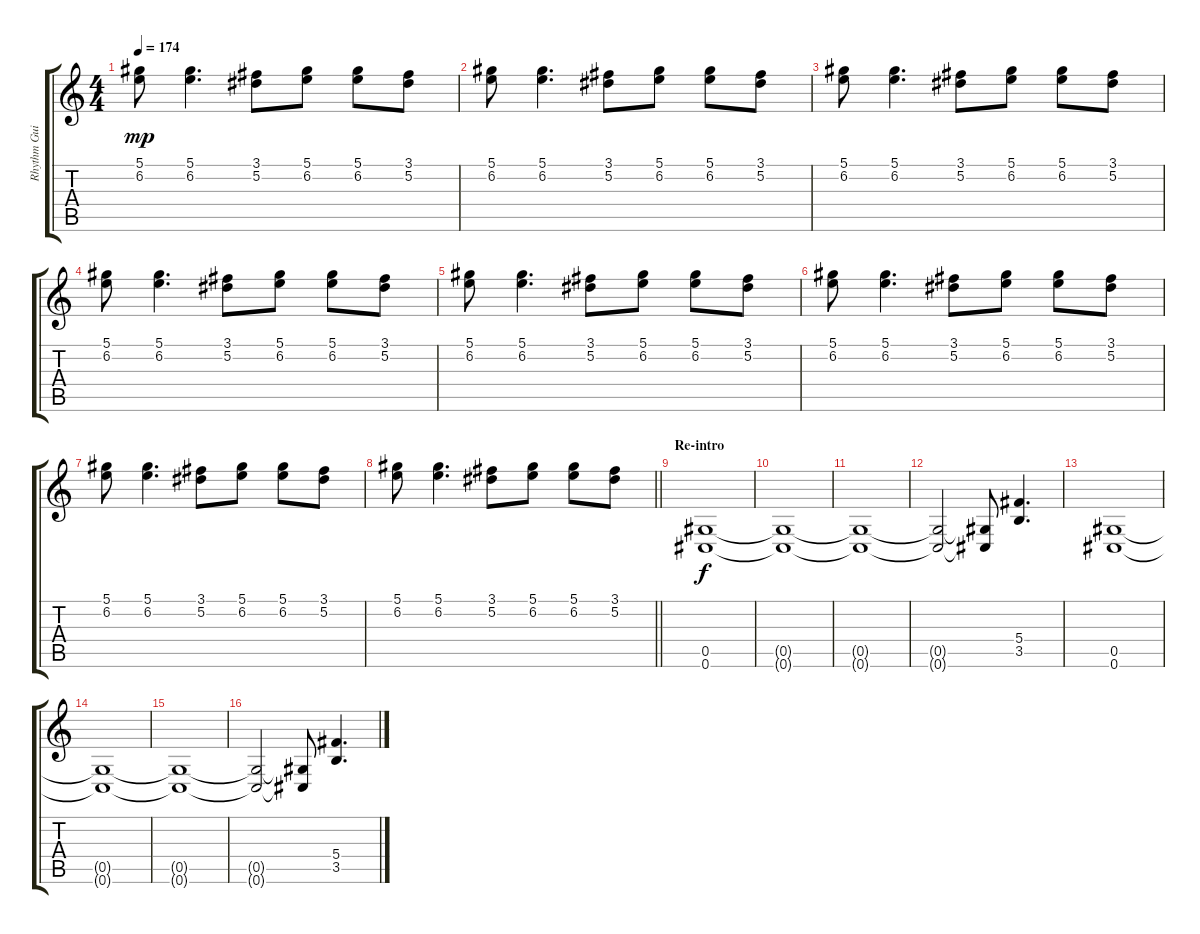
\track ("Rhythm Guitar" "Rhythm Gui") {instrument distortionguitar}
\staff {score tabs}
\tuning (Eb4 Bb3 Gb3 Db3 Ab2 Db2) {hide}
\ts (4 4)
\tempo 174
\clef g2
\ks c
(5.1 6.2).8{dy mp} (5.1 6.2).4{d} (3.1 5.2).8 (5.1 6.2).8 (5.1 6.2).8 (3.1 5.2).8 |
(5.1 6.2).8 (5.1 6.2).4{d} (3.1 5.2).8 (5.1 6.2).8 (5.1 6.2).8 (3.1 5.2).8 |
(5.1 6.2).8 (5.1 6.2).4{d} (3.1 5.2).8 (5.1 6.2).8 (5.1 6.2).8 (3.1 5.2).8 |
(5.1 6.2).8 (5.1 6.2).4{d} (3.1 5.2).8 (5.1 6.2).8 (5.1 6.2).8 (3.1 5.2).8 |
(5.1 6.2).8 (5.1 6.2).4{d} (3.1 5.2).8 (5.1 6.2).8 (5.1 6.2).8 (3.1 5.2).8 |
(5.1 6.2).8 (5.1 6.2).4{d} (3.1 5.2).8 (5.1 6.2).8 (5.1 6.2).8 (3.1 5.2).8 |
(5.1 6.2).8 (5.1 6.2).4{d} (3.1 5.2).8 (5.1 6.2).8 (5.1 6.2).8 (3.1 5.2).8 |
\barLineRight lightlight
(5.1 6.2).8 (5.1 6.2).4{d} (3.1 5.2).8 (5.1 6.2).8 (5.1 6.2).8 (3.1 5.2).8 |
\section ("" "Re-intro")
(0.5 0.6).1{dy f} |
(0.5{t} 0.6{t}).1 |
(0.5{t} 0.6{t}).1 |
(0.5{t} 0.6{t}).2 (0.5{t} 0.6{t}).8 (5.4 3.5).4{d} |
(0.5 0.6).1 |
(0.5{t} 0.6{t}).1 |
(0.5{t} 0.6{t}).1 |
(0.5{t} 0.6{t}).2 (0.5{t} 0.6{t}).8 (5.4 3.5).4{d}
